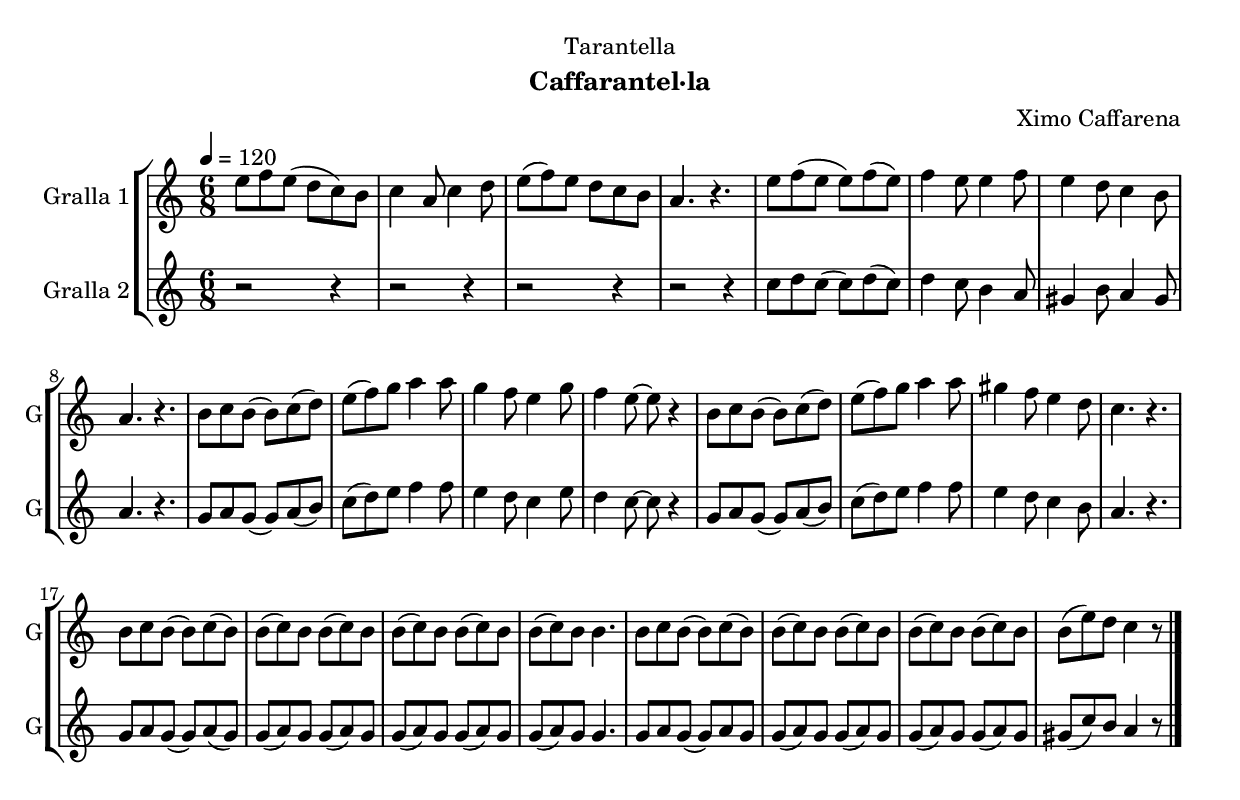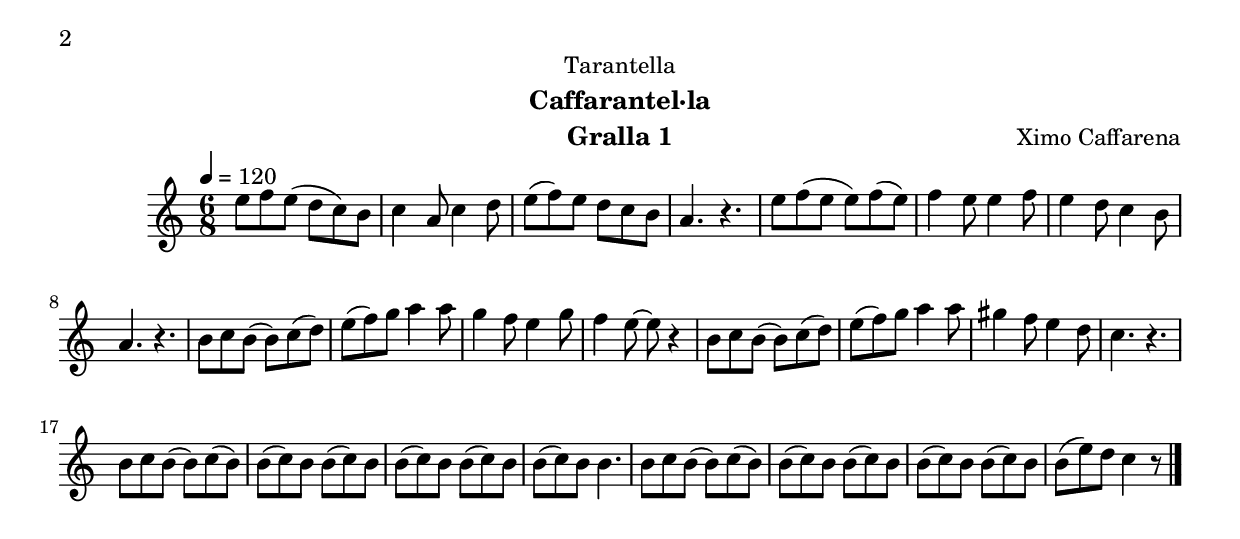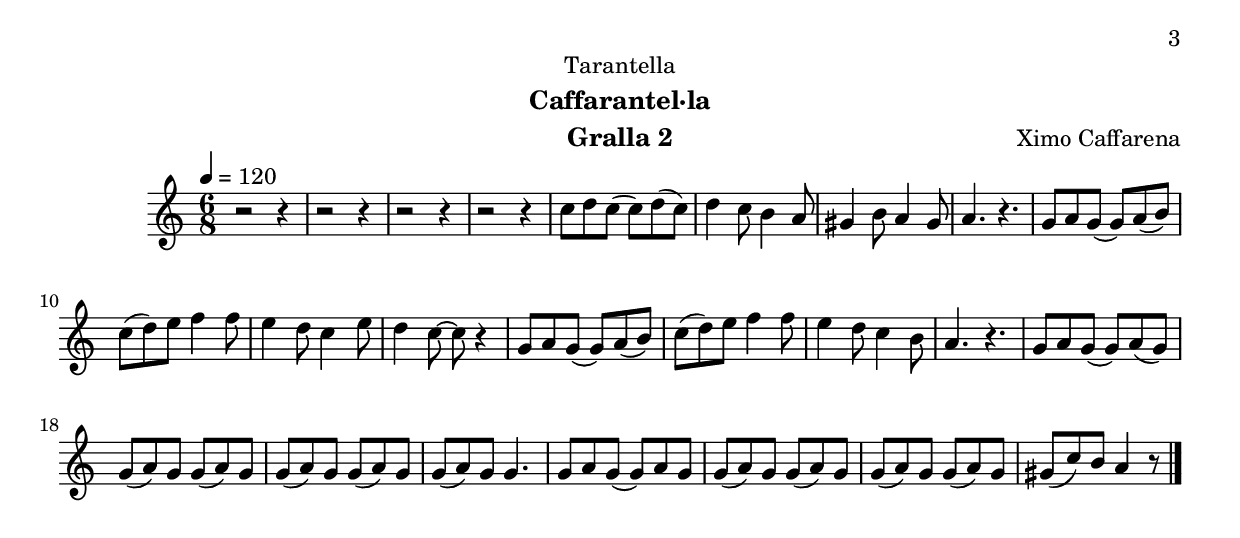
\version "2.16.2"

\header {
  dedication="Tarantella"
  title=""
  subtitle="Caffarantel·la"
  subsubtitle=""
  poet=""
  meter=""
  piece=""
  composer="Ximo Caffarena"
  arranger=""
  opus=""
  instrument=""
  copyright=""
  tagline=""
}

liniaroAa =
\relative e''
{
  \tempo 4=120
  \clef treble
  \key c \major
  \time 6/8
  e8 f e ( d c ) b  |
  c4 a8 c4 d8  |
  e8 ( f ) e d c b  |
  a4. r  |
  %05
  e'8 f ( e e ) f ( e )  |
  f4 e8 e4 f8  |
  e4 d8 c4 b8  |
  a4. r  |
  b8 c b ( b ) c ( d )  |
  %10
  e8 ( f ) g a4 a8  |
  g4 f8 e4 g8  |
  f4 e8 ~ e r4  |
  b8 c b ( b ) c ( d )  |
  e8 ( f ) g a4 a8  |
  %15
  gis4 f8 e4 d8  |
  c4. r  |
  b8 c b ( b ) c ( b )  |
  b8 ( c ) b b ( c ) b  |
  b8 ( c ) b b ( c ) b  |
  %20
  b8 ( c ) b b4.  |
  b8 c b ( b ) c ( b )  |
  b8 ( c ) b b ( c ) b  |
  b8 ( c ) b b ( c ) b  |
  b8 ( e ) d c4 r8  \bar "|."
}

liniaroAb =
\relative c''
{
  \tempo 4=120
  \clef treble
  \key c \major
  \time 6/8
  r2 r4  |
  r2 r4  |
  r2 r4  |
  r2 r4  |
  %05
  c8 d c ( c ) d ( c )  |
  d4 c8 b4 a8  |
  gis4 b8 a4 gis8  |
  a4. r  |
  g8 a g ( g ) a ( b )  |
  %10
  c8 ( d ) e f4 f8  |
  e4 d8 c4 e8  |
  d4 c8 ~ c r4  |
  g8 a g ( g ) a ( b )  |
  c8 ( d ) e f4 f8  |
  %15
  e4 d8 c4 b8  |
  a4. r  |
  g8 a g ( g ) a ( g )  |
  g8 ( a ) g g ( a ) g  |
  g8 ( a ) g g ( a ) g  |
  %20
  g8 ( a ) g g4.  |
  g8 a g ( g ) a g   |
  g8 ( a ) g g ( a ) g  |
  g8 ( a ) g g ( a ) g  |
  gis8 ( c ) b a4 r8  \bar "|."
}

\bookpart {
  \score {
    \new StaffGroup {
      \override Score.RehearsalMark #'self-alignment-X = #LEFT
      <<
        \new Staff \with {instrumentName = #"Gralla 1" shortInstrumentName = #"G"} \liniaroAa
        \new Staff \with {instrumentName = #"Gralla 2" shortInstrumentName = #"G"} \liniaroAb
      >>
    }
    \layout {}
  }
  \score { \unfoldRepeats
    \new StaffGroup {
      \override Score.RehearsalMark #'self-alignment-X = #LEFT
      <<
        \new Staff \with {instrumentName = #"Gralla 1" shortInstrumentName = #"G"} \liniaroAa
        \new Staff \with {instrumentName = #"Gralla 2" shortInstrumentName = #"G"} \liniaroAb
      >>
    }
    \midi {
      \set Staff.midiInstrument = "oboe"
      \set DrumStaff.midiInstrument = "drums"
    }
  }
}

\bookpart {
  \header {instrument="Gralla 1"}
  \score {
    \new StaffGroup {
      \override Score.RehearsalMark #'self-alignment-X = #LEFT
      <<
        \new Staff \liniaroAa
      >>
    }
    \layout {}
  }
  \score { \unfoldRepeats
    \new StaffGroup {
      \override Score.RehearsalMark #'self-alignment-X = #LEFT
      <<
        \new Staff \liniaroAa
      >>
    }
    \midi {
      \set Staff.midiInstrument = "oboe"
      \set DrumStaff.midiInstrument = "drums"
    }
  }
}

\bookpart {
  \header {instrument="Gralla 2"}
  \score {
    \new StaffGroup {
      \override Score.RehearsalMark #'self-alignment-X = #LEFT
      <<
        \new Staff \liniaroAb
      >>
    }
    \layout {}
  }
  \score { \unfoldRepeats
    \new StaffGroup {
      \override Score.RehearsalMark #'self-alignment-X = #LEFT
      <<
        \new Staff \liniaroAb
      >>
    }
    \midi {
      \set Staff.midiInstrument = "oboe"
      \set DrumStaff.midiInstrument = "drums"
    }
  }
}

